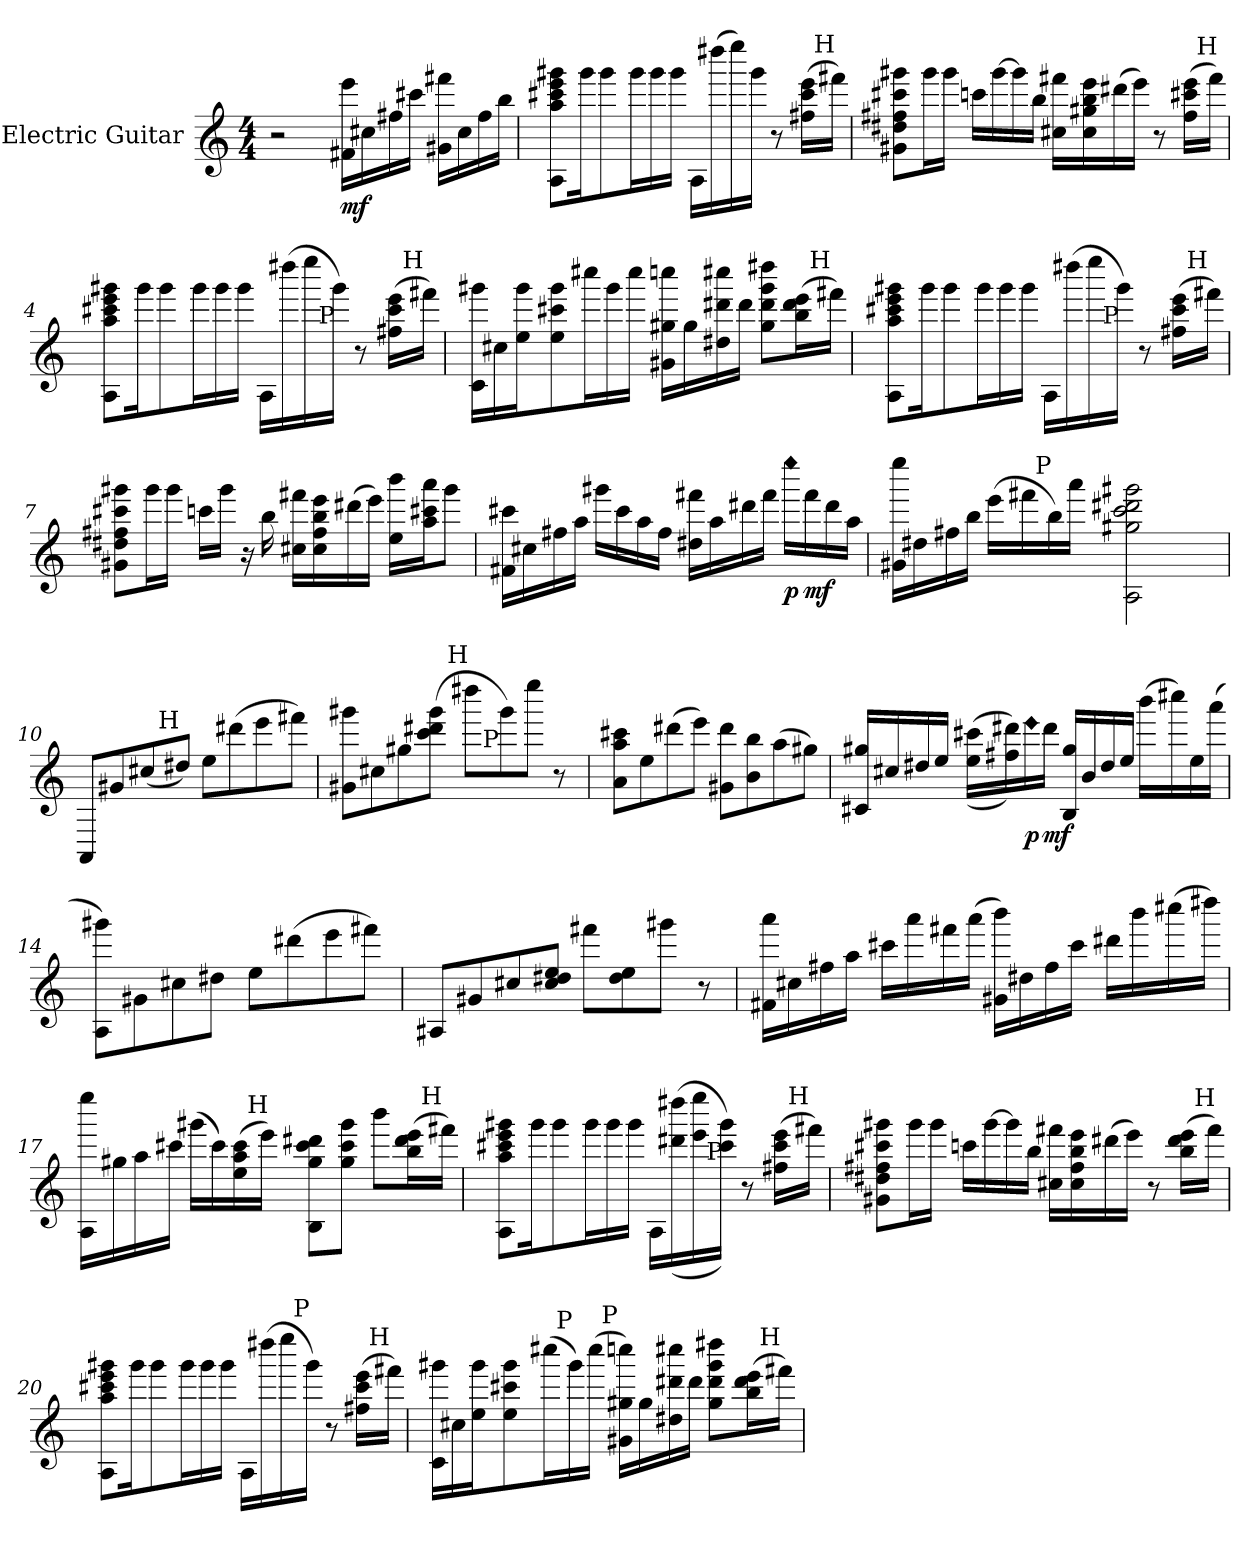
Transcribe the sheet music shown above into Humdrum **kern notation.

**kern	**dynam
*part1	*part1
*staff1	*staff1
*I"Electric Guitar	*
*clefG2	*
*ITrd7c12	*
*k[]	*
*C:	*
*M4/4	*
*MM82	*
=1	=1
2r	.
!	!LO:DY:b
16F#X\ 16ee\LL	mf
16c#X\	.
16f#X\	.
16cc#X\JJ	.
16G#X\ 16ff#X\LL	.
16c#\	.
16f#\	.
16b\JJ	.
=2	=2
*^	*
8AA\ 8a\ 8cc#X\ 8ee\ 8gg#X\L	2ryy	.
16gg#\K	.	.
8gg#\	.	.
16gg#\L	.	.
16gg#\	.	.
16gg#\JJ	.	.
16AA\LL	4ryy	.
(16ddd#X\	.	.
16eee\)	.	.
16gg#\JJ	.	.
8r	8ryy	.
(16f#X\ 16cc#\ 16ee\LL	32ryy	.
!	!LO:TX:a:t=H	!
.	16.ryy	.
16ff#X\JJ)	.	.
!!LO:LB:g=z	!!
=3	=3	=3
8G#X\ 8d#X\ 8f#X\ 8cc#X\ 8gg#X\L	2ryy	.
16gg#\L	.	.
16gg#\JJ	.	.
16ccn\LL	.	.
[16gg#\	.	.
16gg#\]	.	.
16b\JJ	.	.
16c#X\ 16ff#X\LL	4ryy	.
16c#\ 16g#X\ 16b\ 16ee\	.	.
(16dd#X\	.	.
16ee\JJ)	.	.
8r	8ryy	.
(16f#\ 16cc#X\ 16ee\LL	32ryy	.
!	!LO:TX:a:t=H	!
.	16.ryy	.
16ff#\JJ)	.	.
=4	=4	=4
8AA\ 8a\ 8cc#X\ 8ee\ 8gg#X\L	2ryy	.
16gg#\K	.	.
8gg#\	.	.
16gg#\L	.	.
16gg#\	.	.
16gg#\JJ	.	.
16AA\LL	8ryy	.
(16ddd#X\	.	.
16eee\	32ryy	.
!	!LO:TX:a:t=P	!
.	4ryy	.
16gg#\JJ)	.	.
8r	.	.
(16f#X\ 16cc#\ 16ee\LL	.	.
!	!LO:TX:a:t=H	!
.	16.ryy	.
16ff#X\JJ)	.	.
!!LO:LB:g=z	!!
=5	=5	=5
*MM84	*	*
16C\ 16gg#X\LL	2ryy	.
16c#X\	.	.
16e\ 16gg#\J	.	.
8e\ 8cc#X\ 8gg#\	.	.
16ccc#X\L	.	.
16gg#\	.	.
16ccc#\JJ	.	.
16G#X\ 16g#X\ 16cccn\LL	4ryy	.
16g#\	.	.
16d#X\ 16dd#X\ 16ccc#X\	.	.
16dd#\JJ	.	.
8g#\ 8dd#\ 8gg#\ 8ddd#X\L	8ryy	.
(16b\ 16dd#\ 16ee\L	32ryy	.
!	!LO:TX:a:t=H	!
.	16.ryy	.
16ff#X\JJ)	.	.
=6	=6	=6
8AA\ 8a\ 8cc#X\ 8ee\ 8gg#X\L	2ryy	.
16gg#\K	.	.
8gg#\	.	.
16gg#\L	.	.
16gg#\	.	.
16gg#\JJ	.	.
16AA\LL	8ryy	.
(16ddd#X\	.	.
16eee\	32ryy	.
!	!LO:TX:a:t=P	!
.	4ryy	.
16gg#\JJ)	.	.
8r	.	.
(16f#X\ 16cc#\ 16ee\LL	.	.
!	!LO:TX:a:t=H	!
.	16.ryy	.
16ff#X\JJ)	.	.
*v	*v	*
!!LO:LB:g=z
=7	=7
8G#X\ 8d#X\ 8f#X\ 8cc#X\ 8gg#X\L	.
16gg#\L	.
16gg#\JJ	.
16ccn\LL	.
16gg#\JJ	.
16r	.
16b\	.
16c#X\ 16ff#X\LL	.
16c#\ 16f#\ 16b\ 16ee\	.
(16dd#X\	.
16ee\JJ)	.
16e\ 16bb\LL	.
16a\ 16cc#X\ 16aa\J	.
8gg#\J	.
=8	=8
16F#X\ 16cc#X\LL	.
16c#X\	.
16f#X\	.
16a\JJ	.
16gg#X\LL	.
16cc#\	.
16a\	.
16f#\JJ	.
16d#X\ 16ff#X\LL	.
16a\	.
16dd#X\	.
16ff#\JJ	.
!LO:N:head=diamond	!LO:DY:b
16eee\LL	p
!	!LO:DY:b
16ff#\	mf
16dd#\	.
16a\JJ	.
!!LO:LB:g=z
=9	=9
*MM82	*
*^	*
16G#X\ 16eee\LL	4ryy	.
16d#X\	.	.
16f#X\	.	.
16b\JJ	.	.
(16ee\LL	16.ryy	.
16ff#X\	.	.
!	!LO:TX:a:t=P	!
.	2ryy	.
16b\)	.	.
16aa\JJ	.	.
*MM73	*	*
2AA\ 2g#X\ 2cc\ 2dd#X\ 2gg#X\	.	.
.	8ryy	.
.	32ryy	.
=10	=10	=10
*MM85	*	*
8AAA/L	4ryy	.
8G#X/	.	.
(8c#X/	16ryy	.
!	!LO:TX:a:t=H	!
.	2ryy	.
8d#X/J)	.	.
8e\L	.	.
(8dd#X\	.	.
8ee\	.	.
.	8.ryy	.
8ff#X\J)	.	.
=11	=11	=11
*	*^	*
8G#X\ 8gg#X\L	4..ryy	2ryy	.
8c#X\	.	.	.
8g#X\	.	.	.
(8cc\ 8dd#X\ 8gg#\J	.	.	.
!	!LO:TX:a:t=H	!	!
.	2ryy	.	.
8ddd#X\L	.	16ryy	.
!	!	!LO:TX:a:t=P	!
.	.	4..ryy	.
8gg#\)	.	.	.
8eee\J	.	.	.
8r	.	.	.
.	16ryy	.	.
*v	*v	*v	*
!!LO:LB:g=z
=12	=12
8A\ 8a\ 8cc#X\L	.
8e\	.
(8dd#X\	.
8ee\J)	.
8G#X\ 8dd#\L	.
8B\ 8b\	.
(8a\	.
8g#X\J)	.
=13	=13
16C#X/ 16g#X/LL	.
16c#X/	.
16d#X/	.
16e/JJ	.
((16e\ 16cc#X\LL	.
16f#X\ 16dd#X\))	.
!LO:N:head=diamond	!LO:DY:b
16ee\	p
!	!LO:DY:b
16dd#\JJ	mf
16BB/ 16g#/LL	.
16B/	.
16d#/	.
16e/JJ	.
(16bb\LL	.
16ccc#X\)	.
16e\	.
(16aa\JJ	.
!!LO:LB:g=z
=14	=14
8AA\ 8gg#X\L)	.
8G#X\	.
8c#X\	.
8d#X\J	.
8e\L	.
(8dd#X\	.
8ee\	.
8ff#X\J)	.
=15	=15
8AA#X/L	.
8G#X/	.
8c#X/	.
8c#/ 8d#X/ 8e/J	.
8ff#X\L	.
8d#\ 8e\	.
8gg#X\J	.
8r	.
!!LO:PB:g=z
=16	=16
16F#X\ 16aa\LL	.
16c#X\	.
16f#X\	.
16a\JJ	.
16cc#X\LL	.
16aa\	.
16ff#X\	.
(16aa\JJ	.
16G#X\ 16bb\LL)	.
16d#X\	.
16f#\	.
16cc#\JJ	.
16dd#X\LL	.
16bb\	.
(16ccc#X\	.
16ddd#X\JJ)	.
=17	=17
*^	*
16AA\ 16eee\LL	4ryy	.
16g#X\	.	.
16a\	.	.
16cc#X\JJ	.	.
(16gg#X\LL	8ryy	.
16cc#\)	.	.
(16e\ 16a\ 16cc#\	32ryy	.
!	!LO:TX:a:t=H	!
.	2ryy	.
16ee\JJ)	.	.
8BB\ 8g#\ 8cc#\ 8dd#X\L	.	.
8g#\ 8cc#\ 8gg#\J	.	.
8bb\L	.	.
(16b\ 16dd#\ 16ee\L	.	.
!	!LO:TX:a:t=H	!
.	16.ryy	.
16ff#X\JJ)	.	.
!!LO:LB:g=z	!!
=18	=18	=18
*MM82	*	*
8AA\ 8a\ 8cc#X\ 8ee\ 8gg#X\L	2ryy	.
16gg#\K	.	.
8gg#\	.	.
16gg#\L	.	.
16gg#\	.	.
16gg#\JJ	.	.
16AA\LL	8ryy	.
((16dd#X\ 16ddd#X\	.	.
16ee\ 16eee\	32ryy	.
!	!LO:TX:a:t=P	!
.	4ryy	.
16cc#\ 16gg#\JJ))	.	.
8r	.	.
(16f#X\ 16cc#\ 16ee\LL	.	.
!	!LO:TX:a:t=H	!
.	16.ryy	.
16ff#X\JJ)	.	.
=19	=19	=19
8G#X\ 8d#X\ 8f#X\ 8cc#X\ 8gg#X\L	2ryy	.
16gg#\L	.	.
16gg#\JJ	.	.
16ccn\LL	.	.
[16gg#\	.	.
16gg#\]	.	.
16b\JJ	.	.
16c#X\ 16ff#X\LL	4ryy	.
16c#\ 16f#\ 16b\ 16ee\	.	.
(16dd#X\	.	.
16ee\JJ)	.	.
8r	8ryy	.
(16b\ 16dd#\ 16ee\LL	32ryy	.
!	!LO:TX:a:t=H	!
.	16.ryy	.
16ff#\JJ)	.	.
!!LO:LB:g=z	!!
=20	=20	=20
8AA\ 8a\ 8cc#X\ 8ee\ 8gg#X\L	2ryy	.
16gg#\K	.	.
8gg#\	.	.
16gg#\L	.	.
16gg#\	.	.
16gg#\JJ	.	.
16AA\LL	8ryy	.
(16ddd#X\	.	.
16eee\	32ryy	.
!	!LO:TX:a:t=P	!
.	4ryy	.
16gg#\JJ)	.	.
8r	.	.
(16f#X\ 16cc#\ 16ee\LL	.	.
!	!LO:TX:a:t=H	!
.	16.ryy	.
16ff#X\JJ)	.	.
=21	=21	=21
*^	*^	*
16C\ 16gg#X\LL	4ryy	4...ryy	2ryy	.
16c#X\	.	.	.	.
16e\ 16gg#\J	.	.	.	.
8e\ 8cc#X\ 8gg#\	.	.	.	.
.	16.ryy	.	.	.
(16ccc#X\L	.	.	.	.
!	!LO:TX:a:t=P	!	!	!
.	2ryy	.	.	.
16gg#\)	.	.	.	.
(16ccc#\JJ	.	.	.	.
!	!	!LO:TX:a:t=P	!	!
.	.	2ryy	.	.
16G#X\ 16g#X\ 16cccn\LL)	.	.	4ryy	.
16g#\	.	.	.	.
16d#X\ 16dd#X\ 16ccc#X\	.	.	.	.
16dd#\JJ	.	.	.	.
8g#\ 8dd#\ 8gg#\ 8ddd#X\L	.	.	8ryy	.
.	8ryy	.	.	.
(16b\ 16dd#\ 16ee\L	.	.	32ryy	.
!	!	!	!LO:TX:a:t=H	!
.	.	.	16.ryy	.
16ff#X\JJ)	.	.	.	.
.	32ryy	32ryy	.	.
*v	*v	*v	*v	*
=	=
*-	*-
